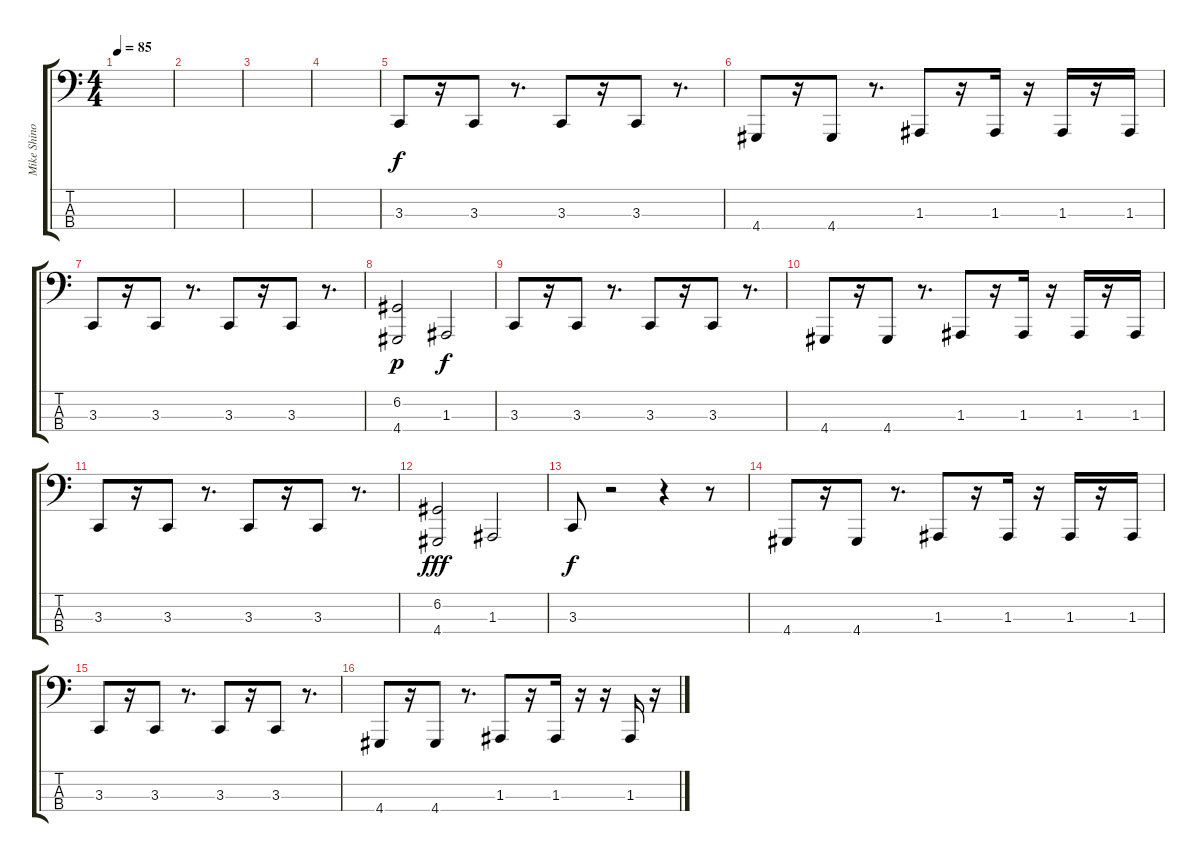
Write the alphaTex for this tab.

\track ("Mike Shinoda - Bass" "Mike Shino") {instrument electricbasspick}
\staff {score tabs}
\tuning (G1 D1 A0 E0) {hide}
\ts (4 4)
\tempo 85
\clef f4
\ks c
|
|
|
|
3.3.8 r.16 3.3.8 r.8{d} 3.3.8 r.16 3.3.8 r.8{d} |
4.4.8 r.16 4.4.8 r.8{d} 1.3.8 r.16 1.3.16 r.16 1.3.16 r.16 1.3.16 |
3.3.8 r.16 3.3.8 r.8{d} 3.3.8 r.16 3.3.8 r.8{d} |
(6.2 4.4).2{dy p} 1.3.2{dy f} |
3.3.8 r.16 3.3.8 r.8{d} 3.3.8 r.16 3.3.8 r.8{d} |
4.4.8 r.16 4.4.8 r.8{d} 1.3.8 r.16 1.3.16 r.16 1.3.16 r.16 1.3.16 |
3.3.8 r.16 3.3.8 r.8{d} 3.3.8 r.16 3.3.8 r.8{d} |
(6.2 4.4).2{dy fff} 1.3.2 |
3.3.8{dy f} r.2 r.4 r.8 |
4.4.8 r.16 4.4.8 r.8{d} 1.3.8 r.16 1.3.16 r.16 1.3.16 r.16 1.3.16 |
3.3.8 r.16 3.3.8 r.8{d} 3.3.8 r.16 3.3.8 r.8{d} |
4.4.8 r.16 4.4.8 r.8{d} 1.3.8 r.16 1.3.16 r.16 r.16 1.3.16 r.16
